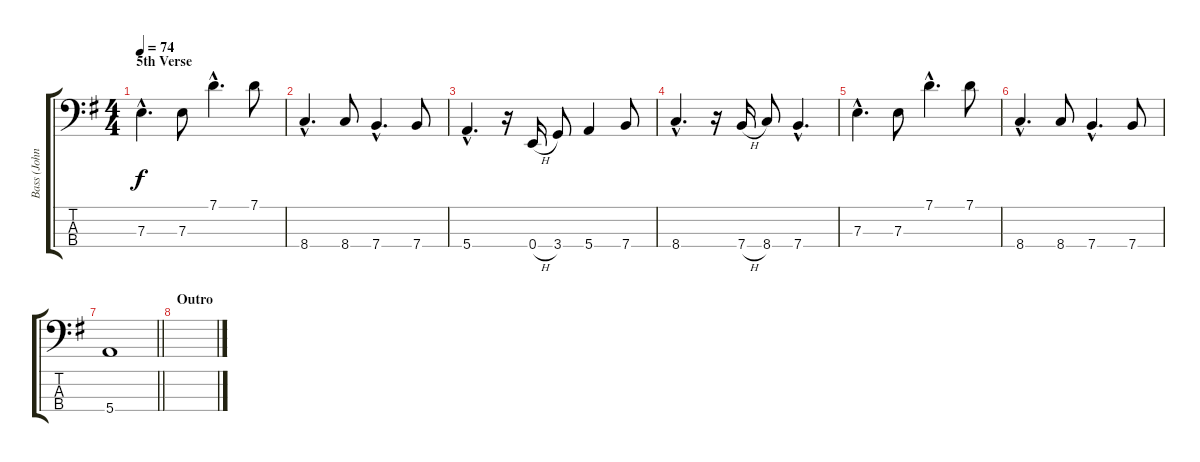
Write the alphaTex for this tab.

\track ("Bass (John)" "Bass (John") {instrument electricbassfinger}
\staff {score tabs}
\tuning (G2 D2 A1 E1) {hide}
\ts (4 4)
\section ("" "5th Verse")
\tempo 74
\clef f4
\ks g
7.3{hac}.4{d dy f} 7.3.8 7.1{hac}.4{d} 7.1.8 |
8.4{hac}.4{d} 8.4.8 7.4{hac}.4{d} 7.4.8 |
5.4{hac}.4{d} r.16 0.4{h}.16 3.4.8 5.4.4 7.4.8 |
8.4{hac}.4{d} r.16 7.4{h}.16 8.4.8 7.4{hac}.4{d} |
7.3{hac}.4{d} 7.3.8 7.1{hac}.4{d} 7.1.8 |
8.4{hac}.4{d} 8.4.8 7.4{hac}.4{d} 7.4.8 |
\barLineRight lightlight
5.4.1 |
\section ("" "Outro")
